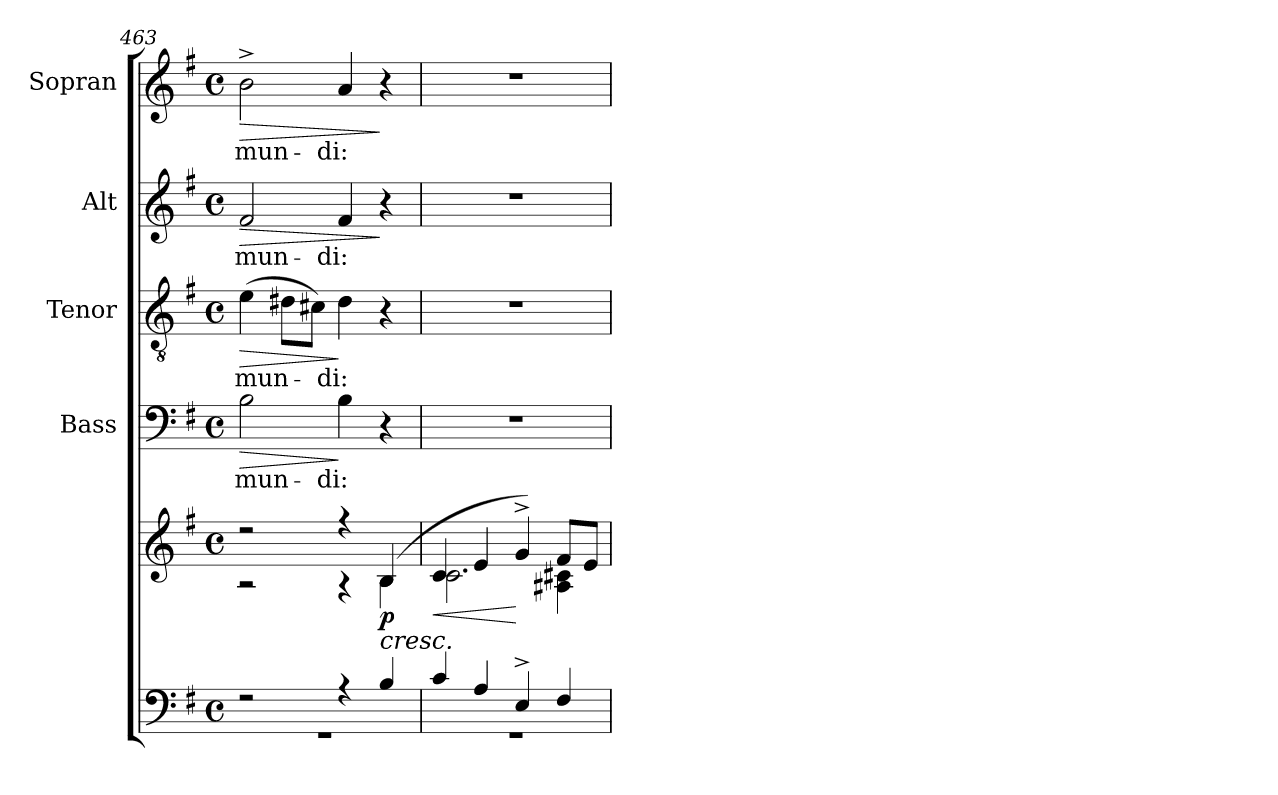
**kern	**kern	**dynam	**kern	**text	**dynam	**kern	**text	**dynam	**kern	**text	**dynam	**kern	**text	**dynam
*part5	*part5	*part5	*part4	*part4	*part4	*part3	*part3	*part3	*part2	*part2	*part2	*part1	*part1	*part1
*staff6	*staff5	*staff5/6	*staff4	*staff4	*staff4	*staff3	*staff3	*staff3	*staff2	*staff2	*staff2	*staff1	*staff1	*staff1
*	*	*	*I"Bass	*	*	*I"Tenor	*	*	*I"Alt	*	*	*I"Sopran	*	*
*	*	*	*I'B.	*	*	*I'T.	*	*	*I'A.	*	*	*I'S.	*	*
*clefF4	*clefG2	*	*clefF4	*	*	*clefGv2	*	*	*clefG2	*	*	*clefG2	*	*
*k[f#]	*k[f#]	*	*k[f#]	*	*	*k[f#]	*	*	*k[f#]	*	*	*k[f#]	*	*
*G:	*G:	*	*G:	*	*	*G:	*	*	*G:	*	*	*G:	*	*
*M4/4	*M4/4	*	*M4/4	*	*	*M4/4	*	*	*M4/4	*	*	*M4/4	*	*
*met(c)	*met(c)	*	*met(c)	*	*	*met(c)	*	*	*met(c)	*	*	*met(c)	*	*
=463	=463	=463	=463	=463	=463	=463	=463	=463	=463	=463	=463	=463	=463	=463
*^	*^	*	*	*	*	*	*	*	*	*	*	*	*	*
!	!	!	!	!	!	!LO:LY:b	!LO:HP:b	!	!LO:LY:b	!LO:HP:b	!	!LO:LY:b	!LO:HP:b	!	!LO:LY:b	!LO:HP:b
2rF	1rGG	2r	2r	.	2B\	mun-	>	(>4e\	mun-	>	2f#/	mun-	>	2b^>\	mun-	>
.	.	.	.	.	.	.	.	8d#X\L	.	.	.	.	.	.	.	.
.	.	.	.	.	.	.	.	8c#X\J)	.	.	.	.	.	.	.	.
!	!	!	!	!	!	!LO:LY:b	!	!	!LO:LY:b	!	!	!LO:LY:b	!	!	!LO:LY:b	!
4rA	.	4r	4r	.	4B\	-di:	]	4d#\	-di:	]	4f#/	-di:	.	4a/	-di:	.
!	!	!	!	!LO:HP:b	!	!	!	!	!	!	!	!	!	!	!	!
!	!	!	!	!LO:DY:n=1:b	!	!	!	!	!	!	!	!	!	!	!	!
4B/	.	(4B/	4B\	< p	4r	.	.	4r	.	.	4r	.	]	4r	.	]
=464	=464	=464	=464	=464	=464	=464	=464	=464	=464	=464	=464	=464	=464	=464	=464	=464
!	!	!	!	!LO:HP:b	!	!	!	!	!	!	!	!	!	!	!	!
4c/	1rGG	4c/	2.c\	<	1r	.	.	1r	.	.	1r	.	.	1r	.	.
4A/	.	4e/	.	.	.	.	.	.	.	.	.	.	.	.	.	.
4E^>/	.	4g^>/)	.	[ [	.	.	.	.	.	.	.	.	.	.	.	.
4F#/	.	8f#/L	4A#X\ 4c#X\	.	.	.	.	.	.	.	.	.	.	.	.	.
.	.	8e/J	.	.	.	.	.	.	.	.	.	.	.	.	.	.
*v	*v	*	*	*	*	*	*	*	*	*	*	*	*	*	*	*
*	*v	*v	*	*	*	*	*	*	*	*	*	*	*	*	*
=	=	=	=	=	=	=	=	=	=	=	=	=	=	=
*-	*-	*-	*-	*-	*-	*-	*-	*-	*-	*-	*-	*-	*-	*-
